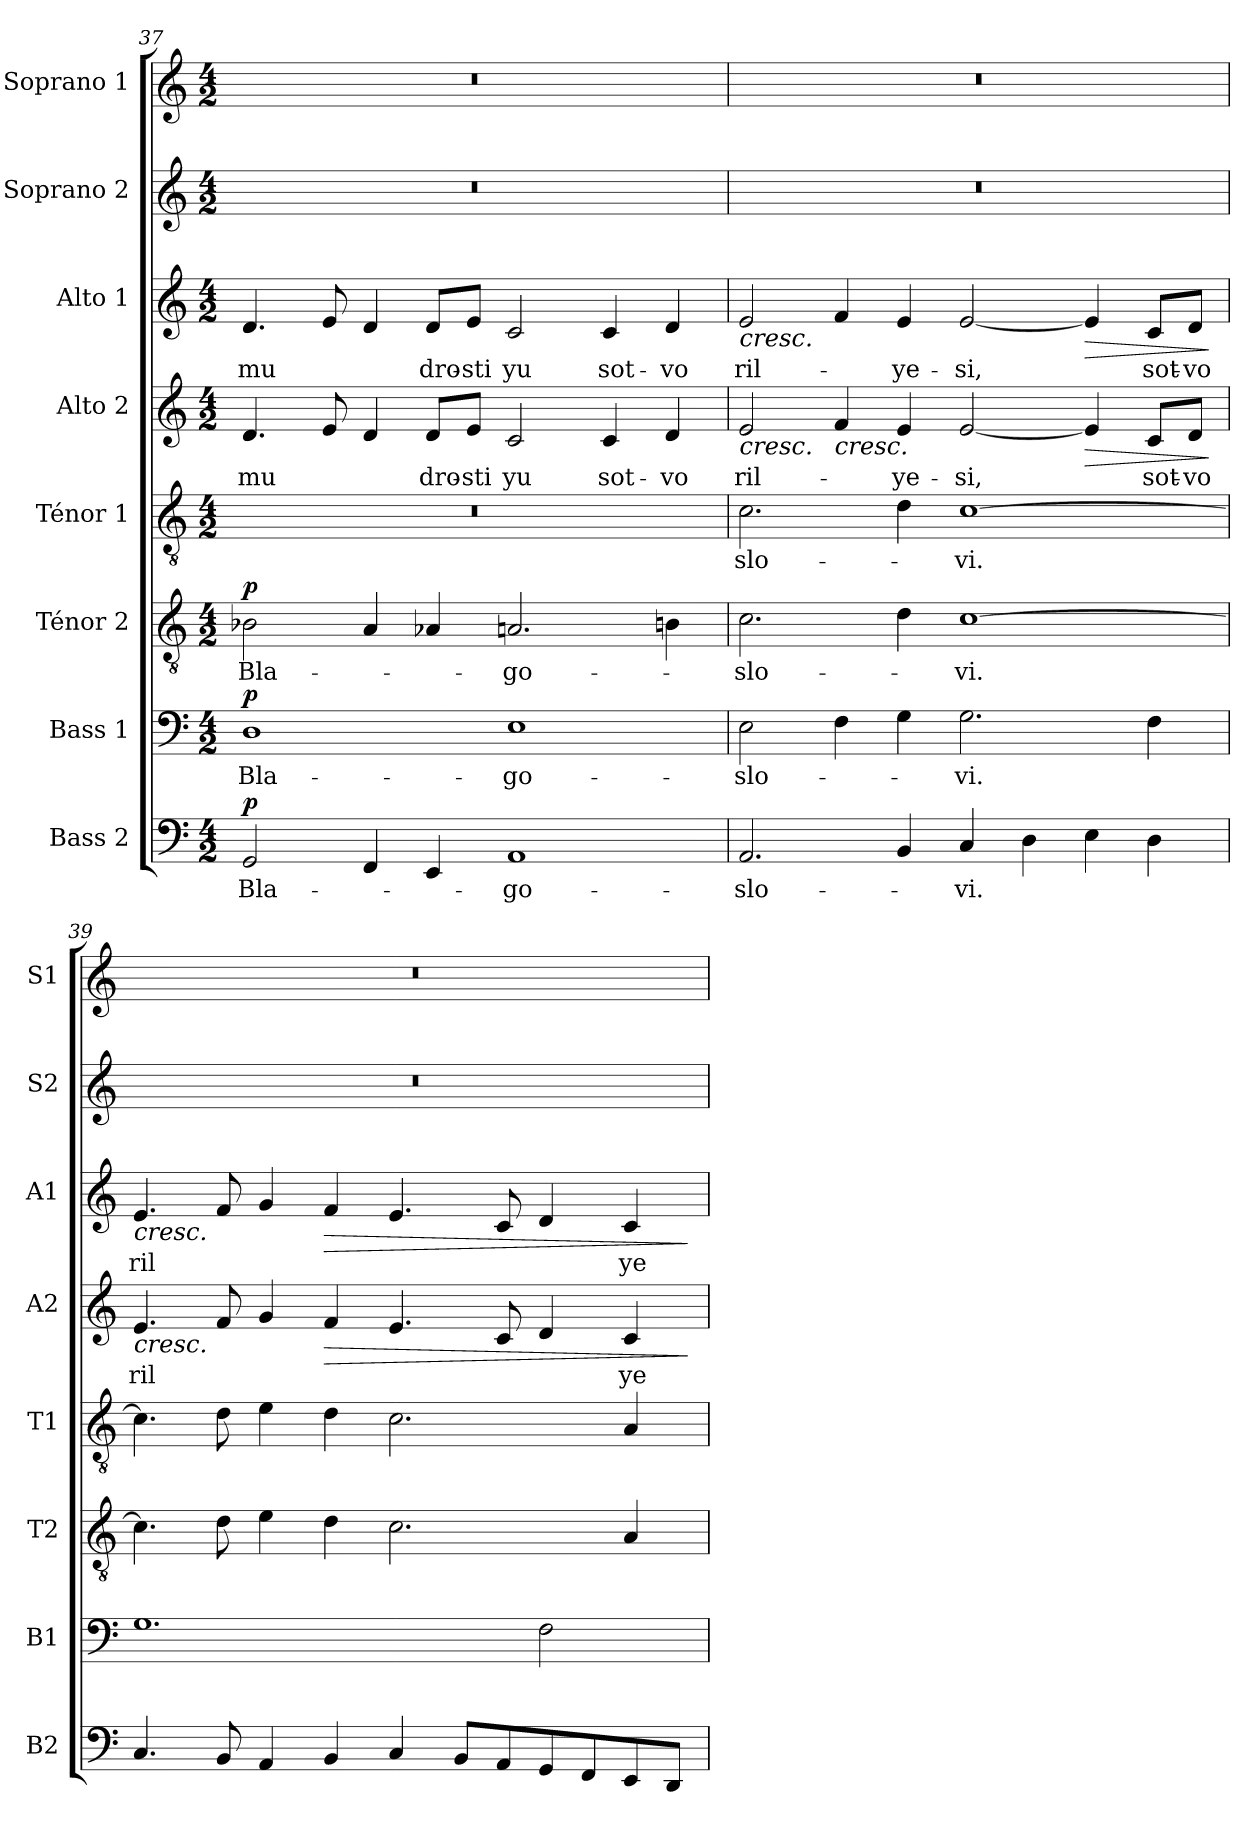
**kern	**text	**dynam	**kern	**text	**dynam	**kern	**text	**dynam	**kern	**text	**kern	**text	**dynam	**kern	**text	**dynam	**kern	**kern
*part8	*part8	*part8	*part7	*part7	*part7	*part6	*part6	*part6	*part5	*part5	*part4	*part4	*part4	*part3	*part3	*part3	*part2	*part1
*staff8	*staff8	*staff8	*staff7	*staff7	*staff7	*staff6	*staff6	*staff6	*staff5	*staff5	*staff4	*staff4	*staff4	*staff3	*staff3	*staff3	*staff2	*staff1
*I"Bass 2	*	*	*I"Bass 1	*	*	*I"Ténor 2	*	*	*I"Ténor 1	*	*I"Alto 2	*	*	*I"Alto 1	*	*	*I"Soprano 2	*I"Soprano 1
*I'B2	*	*	*I'B1	*	*	*I'T2	*	*	*I'T1	*	*I'A2	*	*	*I'A1	*	*	*I'S2	*I'S1
!!LO:PB:g=z
*clefF4	*	*	*clefF4	*	*	*clefGv2	*	*	*clefGv2	*	*clefG2	*	*	*clefG2	*	*	*clefG2	*clefG2
*k[]	*	*	*k[]	*	*	*k[]	*	*	*k[]	*	*k[]	*	*	*k[]	*	*	*k[]	*k[]
*M4/2	*	*	*M4/2	*	*	*M4/2	*	*	*M4/2	*	*M4/2	*	*	*M4/2	*	*	*M4/2	*M4/2
=37	=37	=37	=37	=37	=37	=37	=37	=37	=37	=37	=37	=37	=37	=37	=37	=37	=37	=37
!	!LO:LY:b	!LO:DY:a	!	!LO:LY:b	!LO:DY:a	!	!LO:LY:b	!LO:DY:a	!	!	!	!LO:LY:b	!	!	!LO:LY:b	!	!	!
2GG/	Bla-	p	1D	Bla-	p	2B-X\	Bla-	p	0r	.	4.d/	-mu	.	4.d/	-mu	.	0r	0r
.	.	.	.	.	.	.	.	.	.	.	8e/	.	.	8e/	.	.	.	.
4FF/	.	.	.	.	.	4A/	.	.	.	.	4d/	.	.	4d/	.	.	.	.
!	!	!	!	!	!	!	!	!	!	!	!	!LO:LY:b	!	!	!LO:LY:b	!	!	!
4EE/	.	.	.	.	.	4A-X/	.	.	.	.	8d/L	dro-	.	8d/L	dro-	.	.	.
!	!	!	!	!	!	!	!	!	!	!	!	!LO:LY:b	!	!	!LO:LY:b	!	!	!
.	.	.	.	.	.	.	.	.	.	.	8e/J	-sti	.	8e/J	-sti	.	.	.
!	!LO:LY:b	!	!	!LO:LY:b	!	!	!LO:LY:b	!	!	!	!	!LO:LY:b	!	!	!LO:LY:b	!	!	!
1AA	-go-	.	1E	-go-	.	2.An/	-go-	.	.	.	2c/	yu	.	2c/	yu	.	.	.
!	!	!	!	!	!	!	!	!	!	!	!	!LO:LY:b	!	!	!LO:LY:b	!	!	!
.	.	.	.	.	.	.	.	.	.	.	4c/	sot-	.	4c/	sot-	.	.	.
!	!	!	!	!	!	!	!	!	!	!	!	!LO:LY:b	!	!	!LO:LY:b	!	!	!
.	.	.	.	.	.	4Bn\	.	.	.	.	4d/	-vo	.	4d/	-vo	.	.	.
=38	=38	=38	=38	=38	=38	=38	=38	=38	=38	=38	=38	=38	=38	=38	=38	=38	=38	=38
!	!LO:LY:b	!	!	!LO:LY:b	!	!	!LO:LY:b	!	!	!LO:LY:b	!	!LO:LY:b	!LO:HP:b	!	!LO:LY:b	!LO:HP:b	!	!
2.AA/	-slo-	.	2E\	-slo-	.	2.c\	-slo-	.	2.c\	-slo-	2e/	ril-	<	2e/	ril-	<	0r	0r
!	!	!	!	!	!	!	!	!	!	!	!	!	!LO:HP:b	!	!	!	!	!
.	.	.	4F\	.	.	.	.	.	.	.	4f/	.	<	4f/	.	.	.	.
!	!	!	!	!	!	!	!	!	!	!	!	!LO:LY:b	!	!	!LO:LY:b	!	!	!
4BB/	.	.	4G\	.	.	4d\	.	.	4d\	.	4e/	-ye-	.	4e/	-ye-	.	.	.
!	!LO:LY:b	!	!	!LO:LY:b	!	!	!LO:LY:b	!	!	!LO:LY:b	!	!LO:LY:b	!	!	!LO:LY:b	!	!	!
4C/	-vi.	.	2.G\	-vi.	.	[1c	-vi.	.	[1c	-vi.	[2e/	-si,	.	[2e/	-si,	.	.	.
4D\	.	.	.	.	.	.	.	.	.	.	.	.	.	.	.	.	.	.
!	!	!	!	!	!	!	!	!	!	!	!	!	!LO:HP:b	!	!	!LO:HP:b	!	!
4E\	.	.	.	.	.	.	.	.	.	.	4e/]	.	>	4e/]	.	>	.	.
!	!	!	!	!	!	!	!	!	!	!	!	!LO:LY:b	!	!	!LO:LY:b	!	!	!
4D\	.	.	4F\	.	.	.	.	.	.	.	8c/L	sot-	.	8c/L	sot-	.	.	.
!	!	!	!	!	!	!	!	!	!	!	!	!LO:LY:b	!	!	!LO:LY:b	!	!	!
.	.	.	.	.	.	.	.	.	.	.	8d/J	-vo	.	8d/J	-vo	.	.	.
.	.	.	.	.	.	.	.	.	.	.	.	.	[ [ ]	.	.	[ ]	.	.
=39	=39	=39	=39	=39	=39	=39	=39	=39	=39	=39	=39	=39	=39	=39	=39	=39	=39	=39
!	!	!	!	!	!	!	!	!	!	!	!	!LO:LY:b	!LO:HP:b	!	!LO:LY:b	!LO:HP:b	!	!
4.C/	.	.	1.G	.	.	4.c\]	.	.	4.c\]	.	4.e/	ril	<	4.e/	ril	<	0r	0r
8BB/	.	.	.	.	.	8d\	.	.	8d\	.	8f/	.	.	8f/	.	.	.	.
4AA/	.	.	.	.	.	4e\	.	.	4e\	.	4g/	.	.	4g/	.	.	.	.
!	!	!	!	!	!	!	!	!	!	!	!	!	!LO:HP:b	!	!	!LO:HP:b	!	!
4BB/	.	.	.	.	.	4d\	.	.	4d\	.	4f/	.	>	4f/	.	>	.	.
4C/	.	.	.	.	.	2.c\	.	.	2.c\	.	4.e/	.	.	4.e/	.	.	.	.
8BB/L	.	.	.	.	.	.	.	.	.	.	.	.	.	.	.	.	.	.
8AA/	.	.	.	.	.	.	.	.	.	.	8c/	.	.	8c/	.	.	.	.
8GG/	.	.	2F\	.	.	.	.	.	.	.	4d/	.	.	4d/	.	.	.	.
8FF/	.	.	.	.	.	.	.	.	.	.	.	.	.	.	.	.	.	.
!	!	!	!	!	!	!	!	!	!	!	!	!LO:LY:b	!	!	!LO:LY:b	!	!	!
8EE/	.	.	.	.	.	4A/	.	.	4A/	.	4c/	ye-	.	4c/	ye-	.	.	.
8DD/J	.	.	.	.	.	.	.	.	.	.	.	.	.	.	.	.	.	.
.	.	.	.	.	.	.	.	.	.	.	.	.	[ ]	.	.	[ ]	.	.
=	=	=	=	=	=	=	=	=	=	=	=	=	=	=	=	=	=	=
*-	*-	*-	*-	*-	*-	*-	*-	*-	*-	*-	*-	*-	*-	*-	*-	*-	*-	*-
